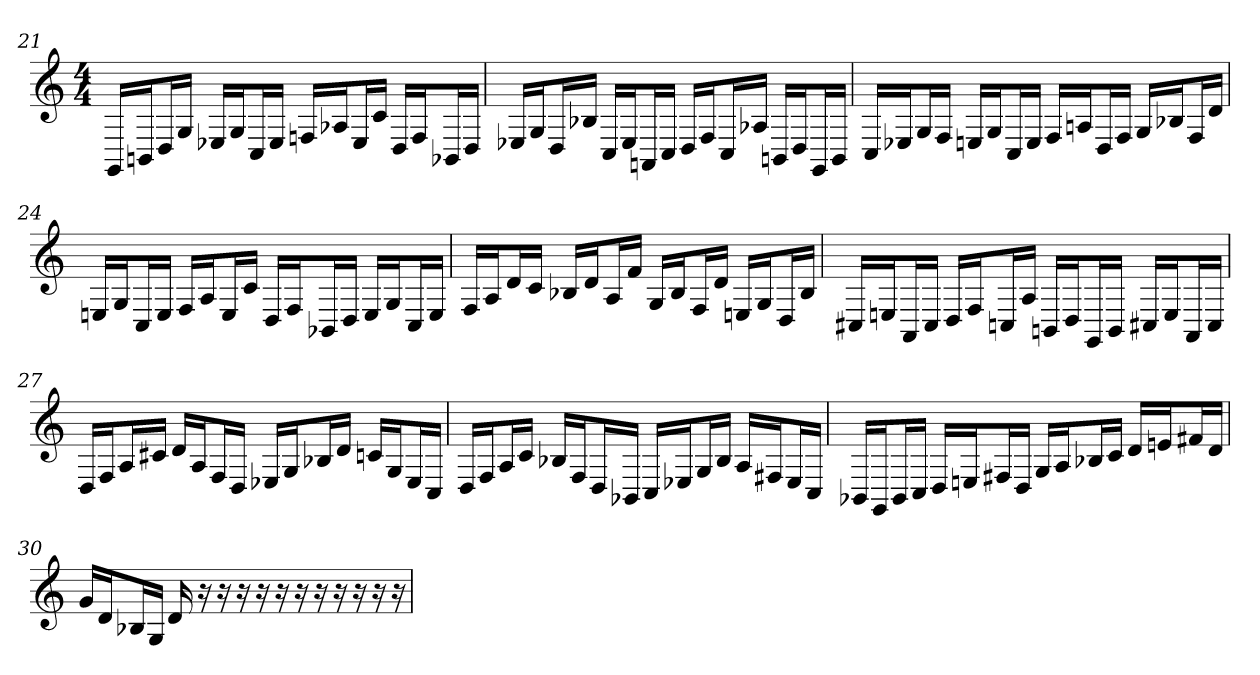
**kern
*part1
*staff1
*M4/4
=21
16GGLL
16BBnJ
16DL
16GJJ
16E-XLL
16GJ
16CL
16E-JJ
16FnLL
16A-XJ
16E-L
16cJJ
16DLL
16FJ
16BB-XL
16DJJ
=22
16E-XLL
16GJ
16DL
16B-XJJ
16CLL
16E-J
16AAnL
16CJJ
16DLL
16FJ
16CL
16A-XJJ
16BBnLL
16DJ
16GGL
16BBJJ
=23
16CLL
16E-XJ
16GL
16FJJ
16EnLL
16GJ
16CL
16EJJ
16FLL
16AnJ
16DL
16FJJ
16GLL
16B-XJ
16FL
16dJJ
=24
16EnLL
16GJ
16CL
16EJJ
16FLL
16AJ
16EL
16cJJ
16DLL
16FJ
16BB-XL
16DJJ
16ELL
16GJ
16CL
16EJJ
=25
16FLL
16AJ
16dL
16cJJ
16B-XLL
16dJ
16AL
16fJJ
16GLL
16B-J
16FL
16dJJ
16EnLL
16GJ
16DL
16B-JJ
=26
16C#XLL
16EnJ
16AAL
16C#JJ
16DLL
16FJ
16CnL
16AJJ
16BBnLL
16DJ
16GGL
16BBJJ
16C#XLL
16EJ
16AAL
16C#JJ
=27
16DLL
16FJ
16AL
16c#XJJ
16dLL
16AJ
16FL
16DJJ
16E-XLL
16GJ
16B-XL
16dJJ
16cnLL
16GJ
16E-L
16CJJ
=28
16DLL
16FJ
16AL
16cJJ
16B-XLL
16FJ
16DL
16BB-XJJ
16CLL
16E-XJ
16GL
16B-JJ
16ALL
16F#XJ
16E-L
16CJJ
=29
16BB-XLL
16GGJ
16BB-L
16CJJ
16DLL
16EnJ
16F#XL
16DJJ
16GLL
16AJ
16B-XL
16cJJ
16dLL
16enJ
16f#XL
16dJJ
=30
16gLL
16dJ
16B-XL
16GJJ
16d
16r
16r
16r
16r
16r
16r
16r
16r
16r
16r
16r
=
*-
